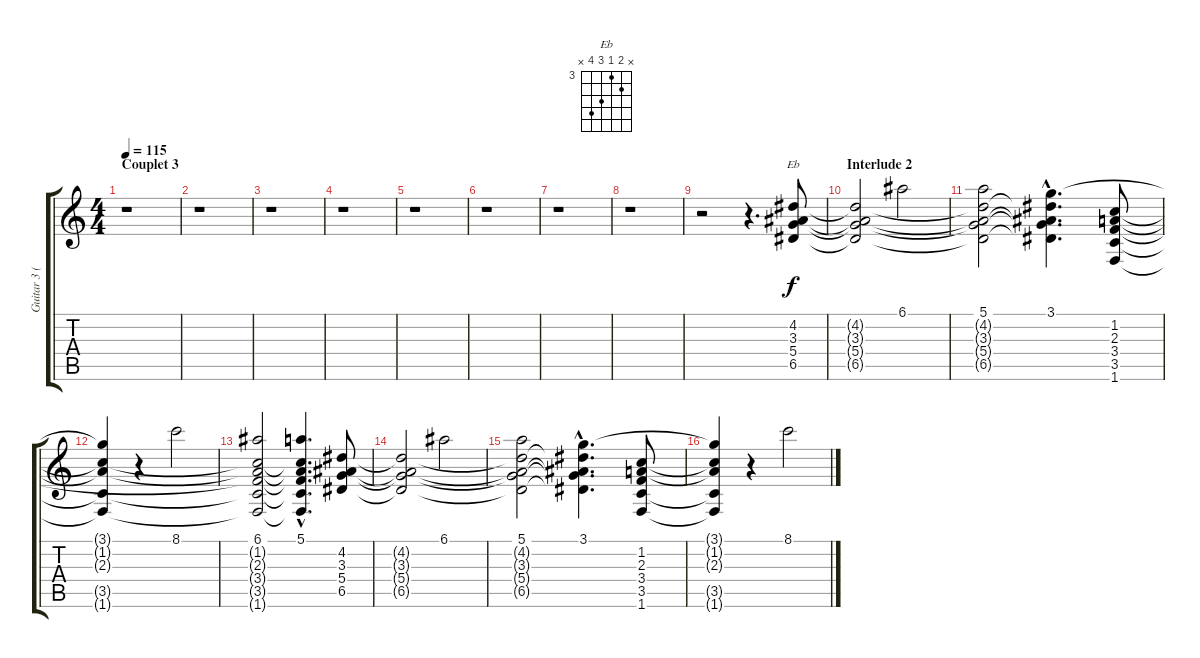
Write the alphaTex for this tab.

\track ("Guitar 3 (Andy)" "Guitar 3 (") {instrument electricguitarmuted}
\staff {score tabs}
\tuning (E4 B3 G3 D3 A2 E2) {hide}
\chord ("Eb" x 4 3 5 6 x) {firstfret 3}
\ts (4 4)
\section ("" "Couplet 3")
\tempo 115
\clef g2
\ks c
r.1{dy f} |
r.1 |
r.1 |
r.1 |
r.1 |
r.1 |
r.1 |
r.1 |
r.2 r.4{d} (4.2 3.3 5.4 6.5).8{ch "Eb"} |
\section ("" "Interlude 2")
(4.2{t} 3.3{t} 5.4{t} 6.5{t}).2 6.1.2{volume 15} |
(5.1 4.2{t} 3.3{t} 5.4{t} 6.5{t}).2 (3.1{hac} 4.2{hac t} 3.3{hac t} 5.4{hac t} 6.5{hac t}).4{d} (1.2 2.3 3.4 3.5 1.6).8{volume 12} |
(3.1{t} 1.2{t} 2.3{t} 3.5{t} 1.6{t}).4 r.4 8.1.2{volume 15} |
(6.1 1.2{t} 2.3{t} 3.4{t} 3.5{t} 1.6{t}).2 (5.1{hac} 1.2{hac t} 2.3{hac t} 3.4{hac t} 3.5{hac t} 1.6{hac t}).4{d} (4.2 3.3 5.4 6.5).8{volume 12} |
(4.2{t} 3.3{t} 5.4{t} 6.5{t}).2 6.1.2{volume 15} |
(5.1 4.2{t} 3.3{t} 5.4{t} 6.5{t}).2 (3.1{hac} 4.2{hac t} 3.3{hac t} 5.4{hac t} 6.5{hac t}).4{d} (1.2 2.3 3.4 3.5 1.6).8{volume 12} |
(3.1{t} 1.2{t} 2.3{t} 3.5{t} 1.6{t}).4 r.4 8.1.2{volume 15}
